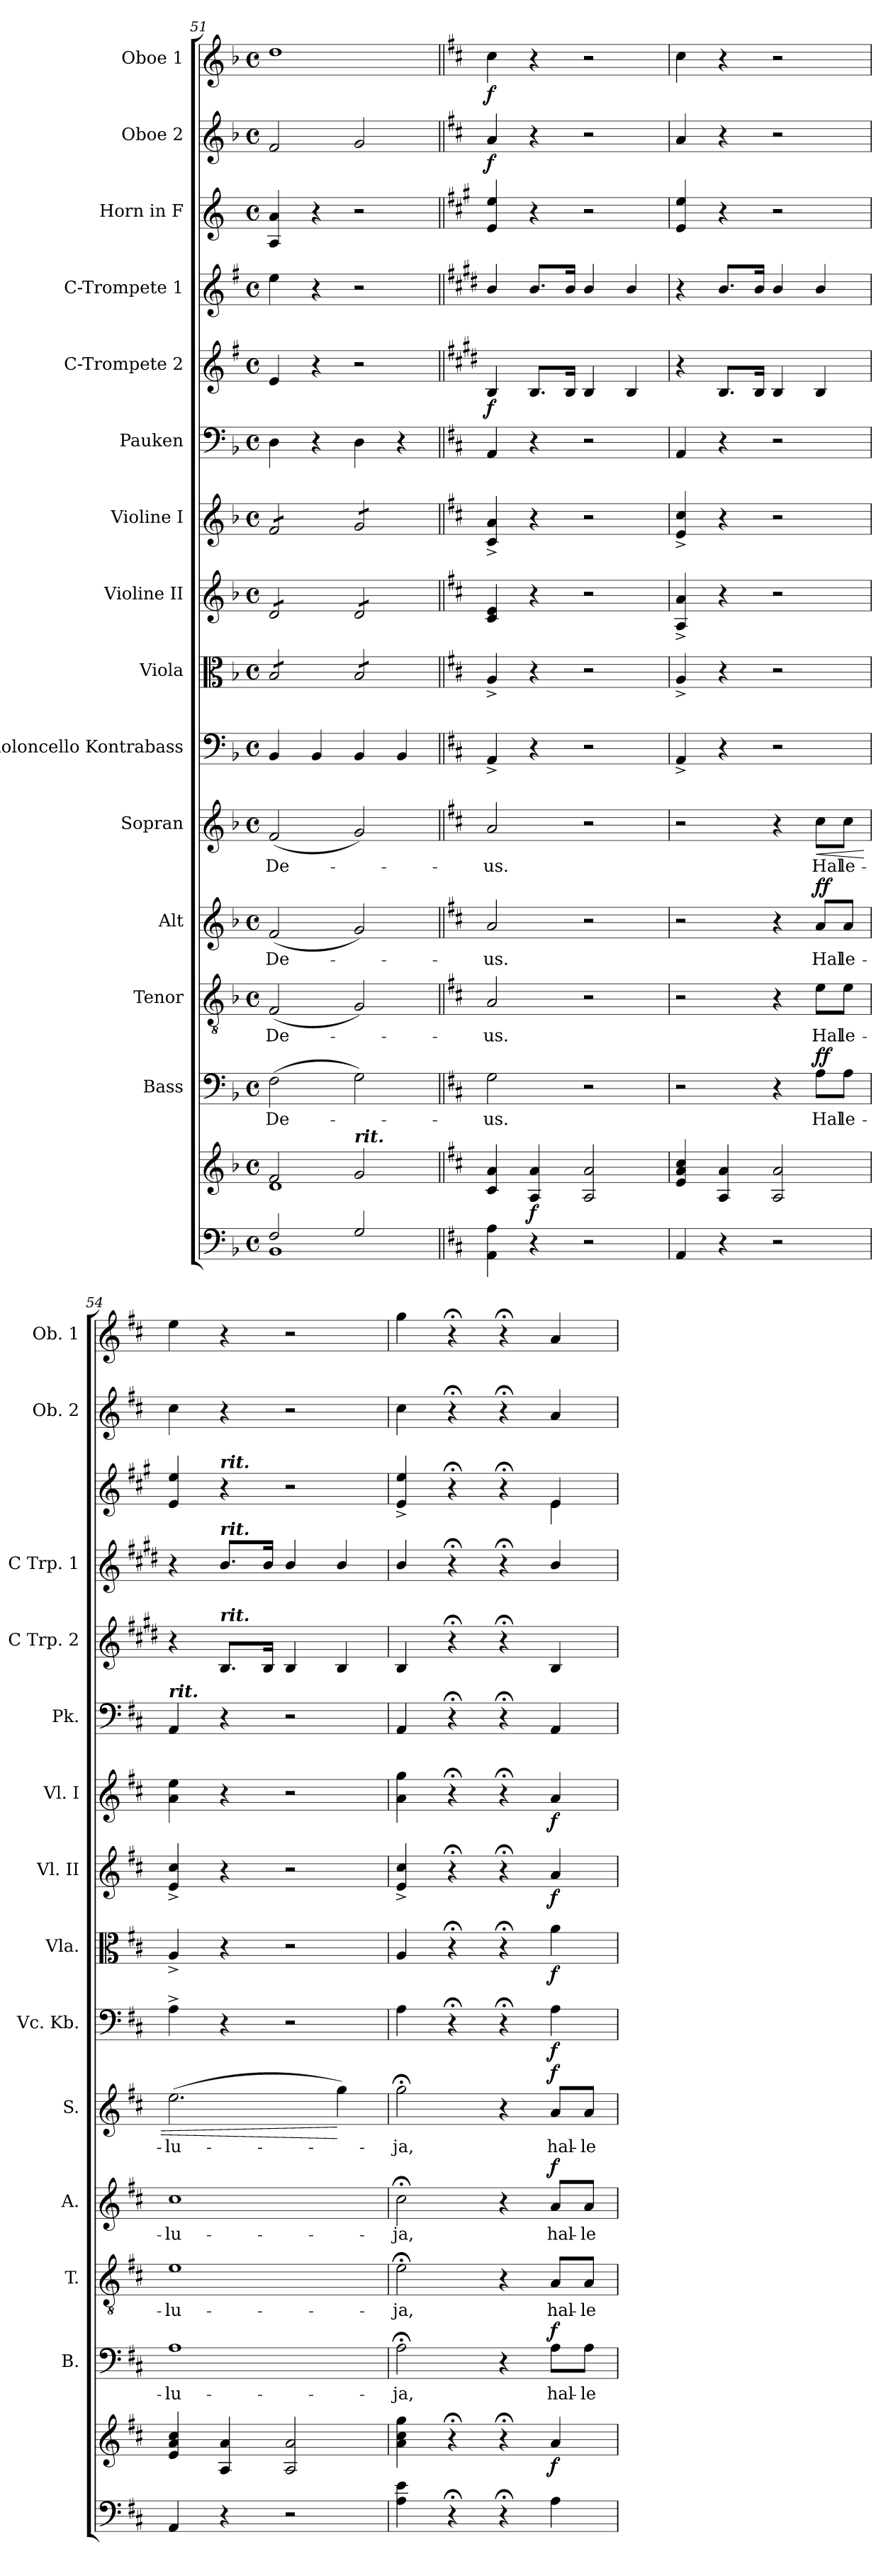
**kern	**kern	**dynam	**kern	**text	**dynam	**kern	**text	**kern	**text	**dynam	**kern	**text	**dynam	**kern	**dynam	**kern	**dynam	**kern	**dynam	**kern	**dynam	**kern	**kern	**dynam	**kern	**kern	**kern	**dynam	**kern	**dynam
*part15	*part15	*part15	*part14	*part14	*part14	*part13	*part13	*part12	*part12	*part12	*part11	*part11	*part11	*part10	*part10	*part9	*part9	*part8	*part8	*part7	*part7	*part6	*part5	*part5	*part4	*part3	*part2	*part2	*part1	*part1
*staff16	*staff15	*staff15/16	*staff14	*staff14	*staff14	*staff13	*staff13	*staff12	*staff12	*staff12	*staff11	*staff11	*staff11	*staff10	*staff10	*staff9	*staff9	*staff8	*staff8	*staff7	*staff7	*staff6	*staff5	*staff5	*staff4	*staff3	*staff2	*staff2	*staff1	*staff1
*	*	*	*I"Bass	*	*	*I"Tenor	*	*I"Alt	*	*	*I"Sopran	*	*	*I"Violoncello Kontrabass	*	*I"Viola	*	*I"Violine II	*	*I"Violine I	*	*I"Pauken	*I"C-Trompete 2	*	*I"C-Trompete 1	*I"Horn in F	*I"Oboe 2	*	*I"Oboe 1	*
*	*	*	*I'B.	*	*	*I'T.	*	*I'A.	*	*	*I'S.	*	*	*I'Vc. Kb.	*	*I'Vla.	*	*I'Vl. II	*	*I'Vl. I	*	*I'Pk.	*I'C Trp. 2	*	*I'C Trp. 1	*	*I'Ob. 2	*	*I'Ob. 1	*
*clefF4	*clefG2	*	*clefF4	*	*	*clefGv2	*	*clefG2	*	*	*clefG2	*	*	*clefF4	*	*clefC3	*	*clefG2	*	*clefG2	*	*clefF4	*clefG2	*	*clefG2	*clefG2	*clefG2	*	*clefG2	*
*	*	*	*	*	*	*	*	*	*	*	*	*	*	*ITrd7c12	*	*	*	*	*	*	*	*	*ITrd1c2	*	*ITrd1c2	*ITrd4c7	*	*	*	*
*k[b-]	*k[b-]	*	*k[b-]	*	*	*k[b-]	*	*k[b-]	*	*	*k[b-]	*	*	*k[b-]	*	*k[b-]	*	*k[b-]	*	*k[b-]	*	*k[b-]	*k[b-]	*	*k[b-]	*k[b-]	*k[b-]	*	*k[b-]	*
*F:	*F:	*	*F:	*	*	*F:	*	*F:	*	*	*F:	*	*	*F:	*	*F:	*	*F:	*	*F:	*	*F:	*F:	*	*F:	*F:	*F:	*	*F:	*
*M4/4	*M4/4	*	*M4/4	*	*	*M4/4	*	*M4/4	*	*	*M4/4	*	*	*M4/4	*	*M4/4	*	*M4/4	*	*M4/4	*	*M4/4	*M4/4	*	*M4/4	*M4/4	*M4/4	*	*M4/4	*
*met(c)	*met(c)	*	*met(c)	*	*	*met(c)	*	*met(c)	*	*	*met(c)	*	*	*met(c)	*	*met(c)	*	*met(c)	*	*met(c)	*	*met(c)	*met(c)	*	*met(c)	*met(c)	*met(c)	*	*met(c)	*
=51	=51	=51	=51	=51	=51	=51	=51	=51	=51	=51	=51	=51	=51	=51	=51	=51	=51	=51	=51	=51	=51	=51	=51	=51	=51	=51	=51	=51	=51	=51
*^	*^	*	*	*	*	*	*	*	*	*	*	*	*	*	*	*	*	*	*	*	*	*	*	*	*	*	*	*	*	*
!	!	!	!	!	!	!LO:LY:b	!	!	!LO:LY:b	!	!LO:LY:b	!	!	!LO:LY:b	!	!	!	!	!	!	!	!	!	!	!	!	!	!	!	!	!	!
*	*	*	*	*	*	*	*	*	*	*	*	*	*	*	*	*	*	*tremolo	*	*	*	*	*	*	*	*	*	*	*	*	*	*
*	*	*	*	*	*	*	*	*	*	*	*	*	*	*	*	*	*	*	*	*tremolo	*	*	*	*	*	*	*	*	*	*	*	*
*	*	*	*	*	*	*	*	*	*	*	*	*	*	*	*	*	*	*	*	*	*	*tremolo	*	*	*	*	*	*	*	*	*	*
2F/	1BB-	2f/	1d	.	(>2F\	De-	.	(<2F/	De-	(<2f/	De-	.	(<2f/	De-	.	4BBB-/	.	8B-/L	.	8d/L	.	8f/L	.	4D\	4d/	.	4dd\	4D/ 4d/	2f/	.	1dd	.
.	.	.	.	.	.	.	.	.	.	.	.	.	.	.	.	.	.	8B-/	.	8d/	.	8f/	.	.	.	.	.	.	.	.	.	.
.	.	.	.	.	.	.	.	.	.	.	.	.	.	.	.	4BBB-/	.	8B-/	.	8d/	.	8f/	.	4r	4r	.	4r	4r	.	.	.	.
.	.	.	.	.	.	.	.	.	.	.	.	.	.	.	.	.	.	8B-/J	.	8d/J	.	8f/J	.	.	.	.	.	.	.	.	.	.
!	!	!LO:TX:a:Bi:t=rit.	!	!	!	!	!	!	!	!	!	!	!	!	!	!	!	!	!	!	!	!	!	!	!	!	!	!	!	!	!	!
2G/	.	2g/	.	.	2G\)	.	.	2G/)	.	2g/)	.	.	2g/)	.	.	4BBB-/	.	8B-/L	.	8d/L	.	8g/L	.	4D\	2r	.	2r	2r	2g/	.	.	.
.	.	.	.	.	.	.	.	.	.	.	.	.	.	.	.	.	.	8B-/	.	8d/	.	8g/	.	.	.	.	.	.	.	.	.	.
.	.	.	.	.	.	.	.	.	.	.	.	.	.	.	.	4BBB-/	.	8B-/	.	8d/	.	8g/	.	4r	.	.	.	.	.	.	.	.
.	.	.	.	.	.	.	.	.	.	.	.	.	.	.	.	.	.	8B-/J	.	8d/J	.	8g/J	.	.	.	.	.	.	.	.	.	.
*	*	*	*	*	*	*	*	*	*	*	*	*	*	*	*	*	*	*	*	*	*	*Xtremolo	*	*	*	*	*	*	*	*	*	*
*	*	*	*	*	*	*	*	*	*	*	*	*	*	*	*	*	*	*	*	*Xtremolo	*	*	*	*	*	*	*	*	*	*	*	*
*	*	*	*	*	*	*	*	*	*	*	*	*	*	*	*	*	*	*Xtremolo	*	*	*	*	*	*	*	*	*	*	*	*	*	*
*v	*v	*	*	*	*	*	*	*	*	*	*	*	*	*	*	*	*	*	*	*	*	*	*	*	*	*	*	*	*	*	*	*
*	*v	*v	*	*	*	*	*	*	*	*	*	*	*	*	*	*	*	*	*	*	*	*	*	*	*	*	*	*	*	*	*
=52||	=52||	=52||	=52||	=52||	=52||	=52||	=52||	=52||	=52||	=52||	=52||	=52||	=52||	=52||	=52||	=52||	=52||	=52||	=52||	=52||	=52||	=52||	=52||	=52||	=52||	=52||	=52||	=52||	=52||	=52||
*k[f#c#]	*k[f#c#]	*	*k[f#c#]	*	*	*k[f#c#]	*	*k[f#c#]	*	*	*k[f#c#]	*	*	*k[f#c#]	*	*k[f#c#]	*	*k[f#c#]	*	*k[f#c#]	*	*k[f#c#]	*k[f#c#]	*	*k[f#c#]	*k[f#c#]	*k[f#c#]	*	*k[f#c#]	*
*D:	*D:	*	*D:	*	*	*D:	*	*D:	*	*	*D:	*	*	*D:	*	*D:	*	*D:	*	*D:	*	*D:	*D:	*	*D:	*D:	*D:	*	*D:	*
!	!	!	!	!LO:LY:b	!	!	!LO:LY:b	!	!LO:LY:b	!	!	!LO:LY:b	!	!	!	!	!	!	!	!	!	!	!	!LO:DY:b	!	!	!	!LO:DY:b	!	!LO:DY:b
4AA\ 4A\	4c#/ 4a/	.	2G\	-us.	.	2A/	-us.	2a/	-us.	.	2a/	-us.	.	4AAA^</	.	4A^</	.	4c#/ 4e/	.	4c#/^< 4a/^<	.	4AA/	4A/	f	4a/	4A/ 4a/	4a/	f	4cc#\	f
!	!	!LO:DY:b	!	!	!	!	!	!	!	!	!	!	!	!	!	!	!	!	!	!	!	!	!	!	!	!	!	!	!	!
4r	4A/ 4a/	f	.	.	.	.	.	.	.	.	.	.	.	4r	.	4r	.	4r	.	4r	.	4r	8.A/L	.	8.a/L	4r	4r	.	4r	.
.	.	.	.	.	.	.	.	.	.	.	.	.	.	.	.	.	.	.	.	.	.	.	16A/Jk	.	16a/Jk	.	.	.	.	.
2r	2A/ 2a/	.	2r	.	.	2r	.	2r	.	.	2r	.	.	2r	.	2r	.	2r	.	2r	.	2r	4A/	.	4a/	2r	2r	.	2r	.
.	.	.	.	.	.	.	.	.	.	.	.	.	.	.	.	.	.	.	.	.	.	.	4A/	.	4a/	.	.	.	.	.
=53	=53	=53	=53	=53	=53	=53	=53	=53	=53	=53	=53	=53	=53	=53	=53	=53	=53	=53	=53	=53	=53	=53	=53	=53	=53	=53	=53	=53	=53	=53
4AA/	4e/ 4a/ 4cc#/	.	2r	.	.	2r	.	2r	.	.	2r	.	.	4AAA^</	.	4A^</	.	4A/^< 4a/^<	.	4e/^< 4cc#/^<	.	4AA/	4r	.	4r	4A/ 4a/	4a/	.	4cc#\	.
4r	4A/ 4a/	.	.	.	.	.	.	.	.	.	.	.	.	4r	.	4r	.	4r	.	4r	.	4r	8.A/L	.	8.a/L	4r	4r	.	4r	.
.	.	.	.	.	.	.	.	.	.	.	.	.	.	.	.	.	.	.	.	.	.	.	16A/Jk	.	16a/Jk	.	.	.	.	.
2r	2A/ 2a/	.	4r	.	.	4r	.	4r	.	.	4r	.	.	2r	.	2r	.	2r	.	2r	.	2r	4A/	.	4a/	2r	2r	.	2r	.
!	!	!	!	!LO:LY:b	!LO:DY:a	!	!LO:LY:b	!	!LO:LY:b	!LO:DY:a	!	!LO:LY:b	!LO:HP:b	!	!	!	!	!	!	!	!	!	!	!	!	!	!	!	!	!
.	.	.	8A\L	Hal-	ff	8e\L	Hal-	8a/L	Hal-	ff	8cc#\L	Hal-	<	.	.	.	.	.	.	.	.	.	4A/	.	4a/	.	.	.	.	.
!	!	!	!	!LO:LY:b	!	!	!LO:LY:b	!	!LO:LY:b	!	!	!LO:LY:b	!	!	!	!	!	!	!	!	!	!	!	!	!	!	!	!	!	!
.	.	.	8A\J	-le-	.	8e\J	-le-	8a/J	-le-	.	8cc#\J	-le-	.	.	.	.	.	.	.	.	.	.	.	.	.	.	.	.	.	.
=54	=54	=54	=54	=54	=54	=54	=54	=54	=54	=54	=54	=54	=54	=54	=54	=54	=54	=54	=54	=54	=54	=54	=54	=54	=54	=54	=54	=54	=54	=54
!	!	!	!	!	!	!	!	!	!	!	!	!	!	!	!	!	!	!	!	!	!	!LO:TX:a:Bi:t=rit.	!	!	!	!	!	!	!	!
!	!	!	!	!LO:LY:b	!	!	!LO:LY:b	!	!LO:LY:b	!	!	!LO:LY:b	!	!	!	!	!	!	!	!	!	!	!	!	!	!	!	!	!	!
4AA/	4e/ 4a/ 4cc#/	.	1A	-lu-	.	1e	-lu-	1cc#	-lu-	.	(>2.ee\	-lu-	.	4AA^>\	.	4A^</	.	4e/^< 4cc#/^<	.	4a\ 4ee\	.	4AA/	4r	.	4r	4A/ 4a/	4cc#\	.	4ee\	.
!	!	!	!	!	!	!	!	!	!	!	!	!	!	!	!	!	!	!	!	!	!	!	!	!	!	!LO:TX:a:Bi:t=rit.	!	!	!	!
!	!	!	!	!	!	!	!	!	!	!	!	!	!	!	!	!	!	!	!	!	!	!	!	!	!LO:TX:a:Bi:t=rit.	!	!	!	!	!
!	!	!	!	!	!	!	!	!	!	!	!	!	!	!	!	!	!	!	!	!	!	!	!LO:TX:a:Bi:t=rit.	!	!	!	!	!	!	!
4r	4A/ 4a/	.	.	.	.	.	.	.	.	.	.	.	.	4r	.	4r	.	4r	.	4r	.	4r	8.A/L	.	8.a/L	4r	4r	.	4r	.
.	.	.	.	.	.	.	.	.	.	.	.	.	.	.	.	.	.	.	.	.	.	.	16A/Jk	.	16a/Jk	.	.	.	.	.
2r	2A/ 2a/	.	.	.	.	.	.	.	.	.	.	.	.	2r	.	2r	.	2r	.	2r	.	2r	4A/	.	4a/	2r	2r	.	2r	.
.	.	.	.	.	.	.	.	.	.	.	4gg\)	.	[	.	.	.	.	.	.	.	.	.	4A/	.	4a/	.	.	.	.	.
=55	=55	=55	=55	=55	=55	=55	=55	=55	=55	=55	=55	=55	=55	=55	=55	=55	=55	=55	=55	=55	=55	=55	=55	=55	=55	=55	=55	=55	=55	=55
!	!	!	!	!LO:LY:b	!	!	!LO:LY:b	!	!LO:LY:b	!	!	!LO:LY:b	!	!	!	!	!	!	!	!	!	!	!	!	!	!	!	!	!	!
*	*	*	*	*	*	*	*	*	*	*	*	*	*	*	*	*	*	*	*	*	*	*	*	*	*	*^	*	*	*	*
4A\ 4e\	4a\ 4cc#\ 4gg\	.	2A;<\	-ja,	.	2e;<\	-ja,	2cc#;<\	-ja,	.	2gg;<\	-ja,	.	4AA\	.	4A/	.	4e/^< 4cc#/^<	.	4a\ 4gg\	.	4AA/	4A/	.	4a/	4A/^< 4a/^<	2.ryy	4cc#\	.	4gg\	.
4r;<	4r;<	.	.	.	.	.	.	.	.	.	.	.	.	4r;<	.	4r;<	.	4r;<	.	4r;<	.	4r;<	4r;<	.	4r;<	4r;<	.	4r;<	.	4r;<	.
4r;<	4r;<	.	4r	.	.	4r	.	4r	.	.	4r	.	.	4r;<	.	4r;<	.	4r;<	.	4r;<	.	4r;<	4r;<	.	4r;<	4r;<	.	4r;<	.	4r;<	.
!	!	!LO:DY:b	!	!LO:LY:b	!LO:DY:a	!	!LO:LY:b	!	!LO:LY:b	!LO:DY:a	!	!LO:LY:b	!LO:DY:a	!	!LO:DY:b	!	!LO:DY:b	!	!LO:DY:b	!	!LO:DY:b	!	!	!	!	!	!	!	!	!	!
4A\	4a/	f	8A\L	hal-	f	8A/L	hal-	8a/L	hal-	f	8a/L	hal-	f	4AA\	f	4a\	f	4a/	f	4a/	f	4AA/	4A/	.	4a/	4A/	4A\	4a/	.	4a/	.
!	!	!	!	!LO:LY:b	!	!	!LO:LY:b	!	!LO:LY:b	!	!	!LO:LY:b	!	!	!	!	!	!	!	!	!	!	!	!	!	!	!	!	!	!	!
.	.	.	8A\J	-le-	.	8A/J	-le-	8a/J	-le-	.	8a/J	-le-	.	.	.	.	.	.	.	.	.	.	.	.	.	.	.	.	.	.	.
*	*	*	*	*	*	*	*	*	*	*	*	*	*	*	*	*	*	*	*	*	*	*	*	*	*	*v	*v	*	*	*	*
=	=	=	=	=	=	=	=	=	=	=	=	=	=	=	=	=	=	=	=	=	=	=	=	=	=	=	=	=	=	=
*-	*-	*-	*-	*-	*-	*-	*-	*-	*-	*-	*-	*-	*-	*-	*-	*-	*-	*-	*-	*-	*-	*-	*-	*-	*-	*-	*-	*-	*-	*-
